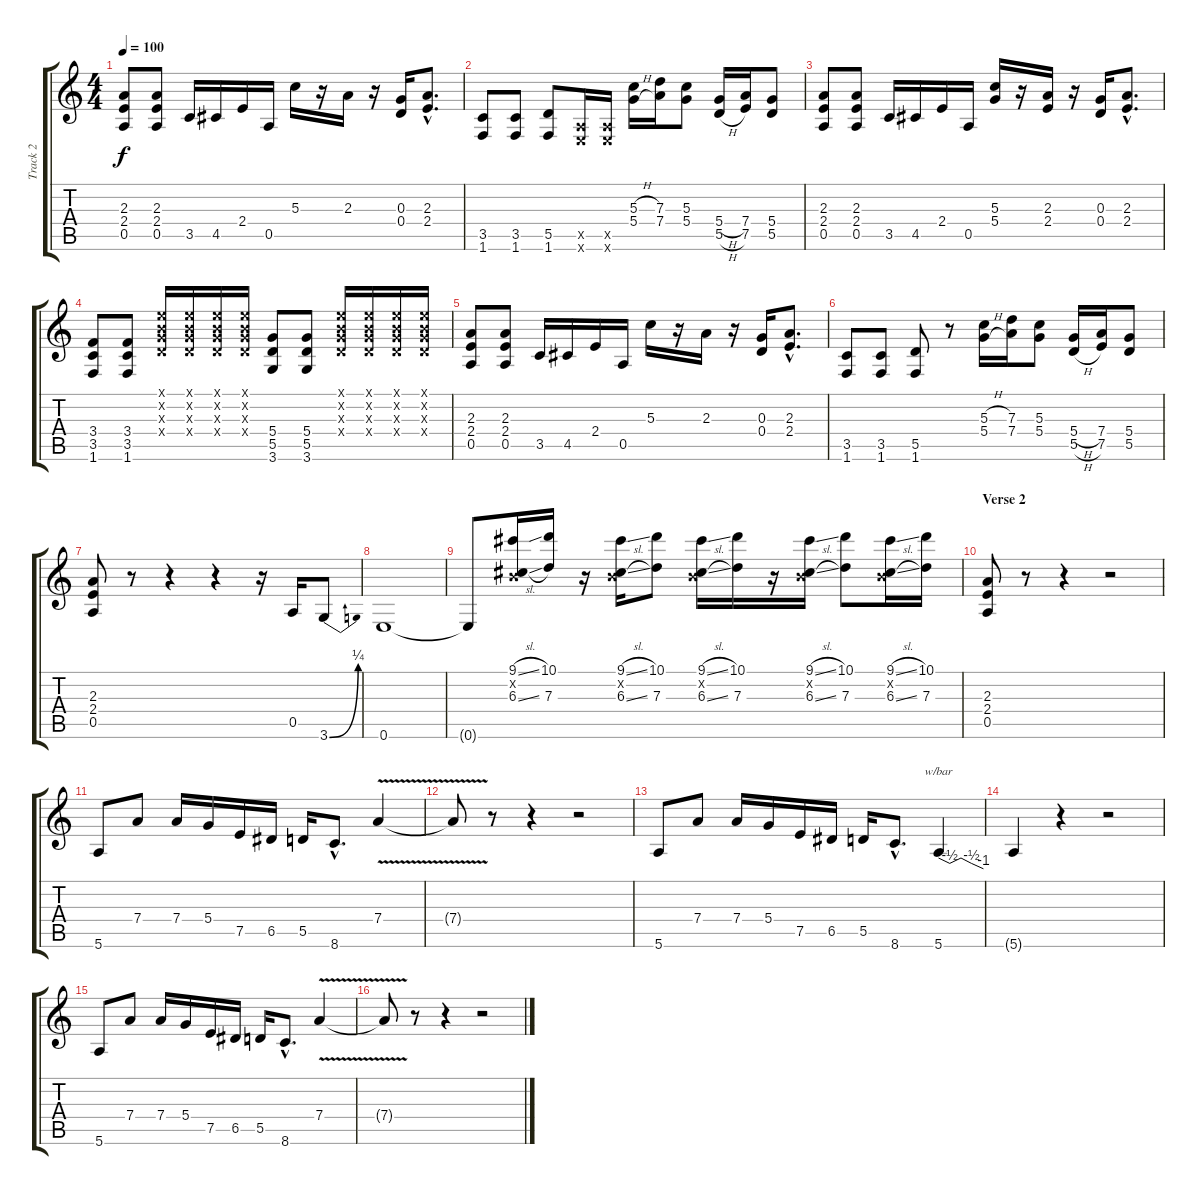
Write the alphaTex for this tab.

\track ("Track 2" "Track 2") {instrument overdrivenguitar}
\staff {score tabs}
\tuning (E4 B3 G3 D3 A2 E2) {hide}
\ts (4 4)
\tempo 100
\clef g2
\ks c
(2.3 2.4 0.5).8{dy f} (2.3 2.4 0.5).8 3.5.16 4.5.16 2.4.16 0.5.16 5.3.16 r.16 2.3.16 r.16 (0.3 0.4).16 (2.3{hac} 2.4{hac}).8{d} |
(3.5 1.6).8 (3.5 1.6).8 (5.5 1.6).8 (0.5{x} 0.6{x}).16 (0.5{x} 0.6{x}).16 (5.3{h} 5.4{h}).16 (7.3 7.4).16 (5.3 5.4).8 (5.4{h} 5.5{h}).16 (7.4 7.5).16 (5.4 5.5).8 |
(2.3 2.4 0.5).8 (2.3 2.4 0.5).8 3.5.16 4.5.16 2.4.16 0.5.16 (5.3 5.4).16 r.16 (2.3 2.4).16 r.16 (0.3 0.4).16 (2.3{hac} 2.4{hac}).8{d} |
(3.4 3.5 1.6).8 (3.4 3.5 1.6).8 (0.1{x} 0.2{x} 0.3{x} 0.4{x}).16 (0.1{x} 0.2{x} 0.3{x} 0.4{x}).16 (0.1{x} 0.2{x} 0.3{x} 0.4{x}).16 (0.1{x} 0.2{x} 0.3{x} 0.4{x}).16 (5.4 5.5 3.6).8 (5.4 5.5 3.6).8 (0.1{x} 0.2{x} 0.3{x} 0.4{x}).16 (0.1{x} 0.2{x} 0.3{x} 0.4{x}).16 (0.1{x} 0.2{x} 0.3{x} 0.4{x}).16 (0.1{x} 0.2{x} 0.3{x} 0.4{x}).16 |
(2.3 2.4 0.5).8 (2.3 2.4 0.5).8 3.5.16 4.5.16 2.4.16 0.5.16 5.3.16 r.16 2.3.16 r.16 (0.3 0.4).16 (2.3{hac} 2.4{hac}).8{d} |
(3.5 1.6).8 (3.5 1.6).8 (5.5 1.6).8 r.8 (5.3{h} 5.4{h}).16 (7.3 7.4).16 (5.3 5.4).8 (5.4{h} 5.5{h}).16 (7.4 7.5).16 (5.4 5.5).8 |
(2.3 2.4 0.5).8 r.8 r.4 r.4 r.16 0.5.16 3.6{be (bend 0 0 60 1)}.8 |
0.6.1 |
0.6{t}.8 (9.1{sl} 0.2{x} 6.3{sl}).16 (10.1 7.3).16 r.16 (9.1{sl} 0.2{x} 6.3{sl}).16 (10.1 7.3).8 (9.1{sl} 0.2{x} 6.3{sl}).16 (10.1 7.3).16 r.16 (9.1{sl} 0.2{x} 6.3{sl}).16 (10.1 7.3).8 (9.1{sl} 0.2{x} 6.3{sl}).16 (10.1 7.3).16 |
\section ("" "Verse 2")
(2.3 2.4 0.5).8 r.8 r.4 r.2 |
5.6.8 7.4.8 7.4.16 5.4.16 7.5.16 6.5.16 5.5.16 8.6{hac}.8{d} 7.4{v}.4 |
7.4{t}.8 r.8 r.4 r.2 |
5.6.8 7.4.8 7.4.16 5.4.16 7.5.16 6.5.16 5.5.16 8.6{hac}.8{d} 5.6.4{tbe (custom default 0 0 15 -2 30 0 44 -2 60 -4)} |
5.6{t}.4 r.4 r.2 |
5.6.8 7.4.8 7.4.16 5.4.16 7.5.16 6.5.16 5.5.16 8.6{hac}.8{d} 7.4{v}.4 |
7.4{t}.8 r.8 r.4 r.2
